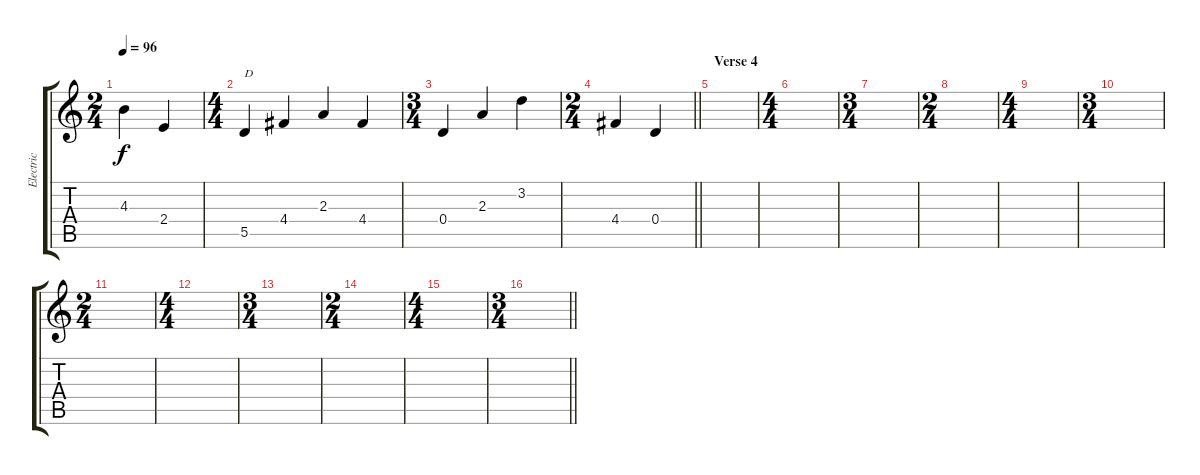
\track ("Electric" "Electric") {instrument overdrivenguitar}
\staff {score tabs}
\tuning (E4 B3 G3 D3 A2 E2) {hide}
\ts (2 4)
\tempo 96
\clef g2
\ks c
4.3.4{dy f} 2.4.4 |
\ts (4 4)
5.5.4{txt "D"} 4.4.4 2.3.4 4.4.4 |
\ts (3 4)
0.4.4 2.3.4 3.2.4 |
\ts (2 4)
\barLineRight lightlight
4.4.4 0.4.4 |
\section ("" "Verse 4")
|
\ts (4 4)
|
\ts (3 4)
|
\ts (2 4)
|
\ts (4 4)
|
\ts (3 4)
|
\ts (2 4)
|
\ts (4 4)
|
\ts (3 4)
|
\ts (2 4)
|
\ts (4 4)
|
\ts (3 4)
\barLineRight lightlight
